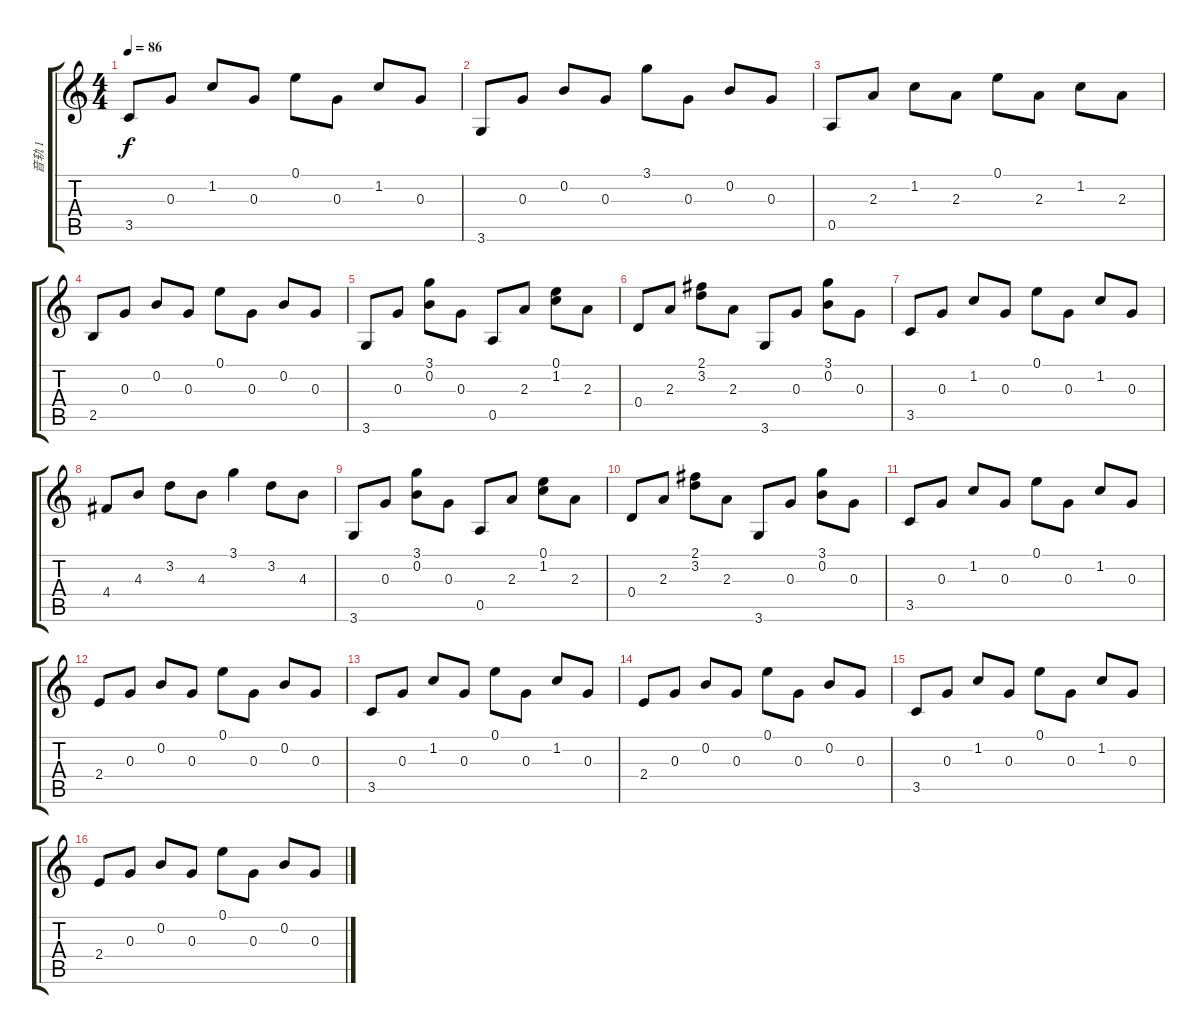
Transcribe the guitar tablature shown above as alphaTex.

\track ("音轨 1" "音轨 1") {instrument acousticguitarnylon}
\staff {score tabs}
\tuning (E4 B3 G3 D3 A2 E2) {hide}
\ts (4 4)
\tempo 86
\clef g2
\ks c
3.5.8{dy f} 0.3.8 1.2.8 0.3.8 0.1.8 0.3.8 1.2.8 0.3.8 |
3.6.8 0.3.8 0.2.8 0.3.8 3.1.8 0.3.8 0.2.8 0.3.8 |
0.5.8 2.3.8 1.2.8 2.3.8 0.1.8 2.3.8 1.2.8 2.3.8 |
2.5.8 0.3.8 0.2.8 0.3.8 0.1.8 0.3.8 0.2.8 0.3.8 |
3.6.8 0.3.8 (3.1 0.2).8 0.3.8 0.5.8 2.3.8 (0.1 1.2).8 2.3.8 |
0.4.8 2.3.8 (2.1 3.2).8 2.3.8 3.6.8 0.3.8 (3.1 0.2).8 0.3.8 |
3.5.8 0.3.8 1.2.8 0.3.8 0.1.8 0.3.8 1.2.8 0.3.8 |
4.4.8 4.3.8 3.2.8 4.3.8 3.1.4 3.2.8 4.3.8 |
3.6.8 0.3.8 (3.1 0.2).8 0.3.8 0.5.8 2.3.8 (0.1 1.2).8 2.3.8 |
0.4.8 2.3.8 (2.1 3.2).8 2.3.8 3.6.8 0.3.8 (3.1 0.2).8 0.3.8 |
3.5.8 0.3.8 1.2.8 0.3.8 0.1.8 0.3.8 1.2.8 0.3.8 |
2.4.8 0.3.8 0.2.8 0.3.8 0.1.8 0.3.8 0.2.8 0.3.8 |
3.5.8 0.3.8 1.2.8 0.3.8 0.1.8 0.3.8 1.2.8 0.3.8 |
2.4.8 0.3.8 0.2.8 0.3.8 0.1.8 0.3.8 0.2.8 0.3.8 |
3.5.8 0.3.8 1.2.8 0.3.8 0.1.8 0.3.8 1.2.8 0.3.8 |
2.4.8 0.3.8 0.2.8 0.3.8 0.1.8 0.3.8 0.2.8 0.3.8
